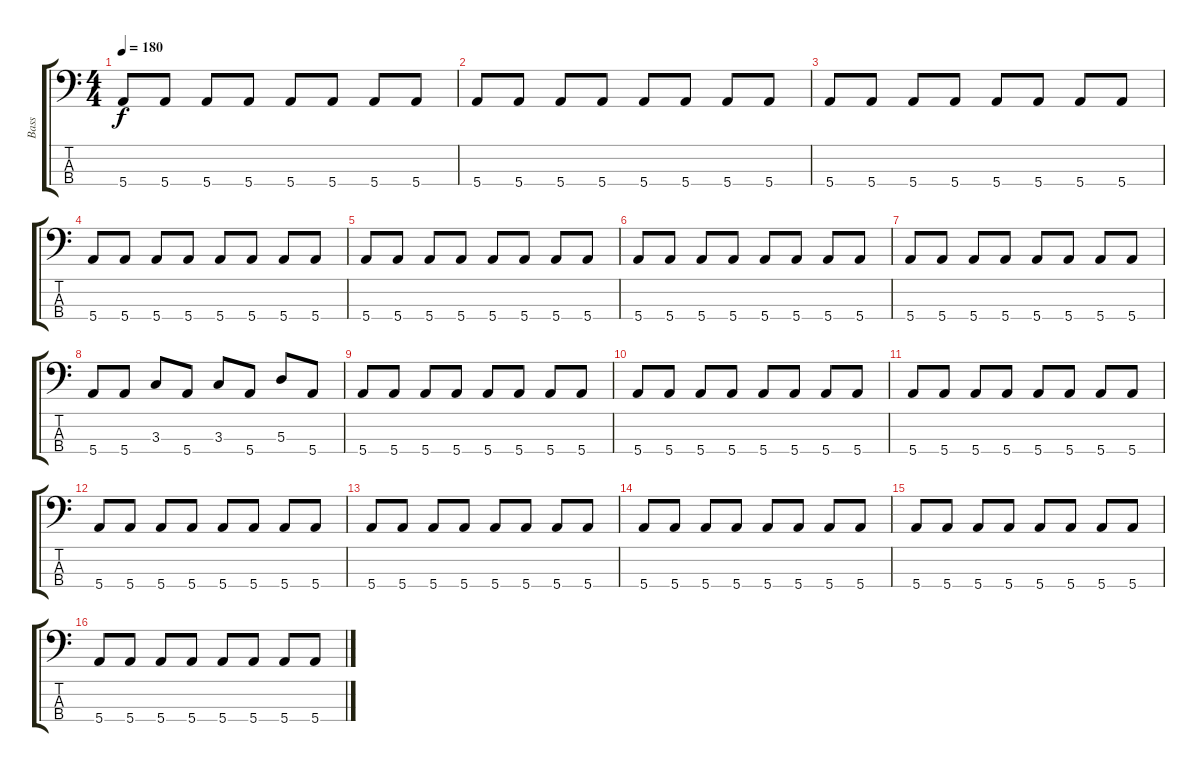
\track ("Bass" "Bass") {instrument slapbass1}
\staff {score tabs}
\tuning (G2 D2 A1 E1) {hide}
\ts (4 4)
\tempo 180
\clef f4
\ks c
5.4.8{dy f} 5.4.8 5.4.8 5.4.8 5.4.8 5.4.8 5.4.8 5.4.8 |
5.4.8 5.4.8 5.4.8 5.4.8 5.4.8 5.4.8 5.4.8 5.4.8 |
5.4.8 5.4.8 5.4.8 5.4.8 5.4.8 5.4.8 5.4.8 5.4.8 |
5.4.8 5.4.8 5.4.8 5.4.8 5.4.8 5.4.8 5.4.8 5.4.8 |
5.4.8 5.4.8 5.4.8 5.4.8 5.4.8 5.4.8 5.4.8 5.4.8 |
5.4.8 5.4.8 5.4.8 5.4.8 5.4.8 5.4.8 5.4.8 5.4.8 |
5.4.8 5.4.8 5.4.8 5.4.8 5.4.8 5.4.8 5.4.8 5.4.8 |
5.4.8 5.4.8 3.3.8 5.4.8 3.3.8 5.4.8 5.3.8 5.4.8 |
5.4.8 5.4.8 5.4.8 5.4.8 5.4.8 5.4.8 5.4.8 5.4.8 |
5.4.8 5.4.8 5.4.8 5.4.8 5.4.8 5.4.8 5.4.8 5.4.8 |
5.4.8 5.4.8 5.4.8 5.4.8 5.4.8 5.4.8 5.4.8 5.4.8 |
5.4.8 5.4.8 5.4.8 5.4.8 5.4.8 5.4.8 5.4.8 5.4.8 |
5.4.8 5.4.8 5.4.8 5.4.8 5.4.8 5.4.8 5.4.8 5.4.8 |
5.4.8 5.4.8 5.4.8 5.4.8 5.4.8 5.4.8 5.4.8 5.4.8 |
5.4.8 5.4.8 5.4.8 5.4.8 5.4.8 5.4.8 5.4.8 5.4.8 |
5.4.8 5.4.8 5.4.8 5.4.8 5.4.8 5.4.8 5.4.8 5.4.8
